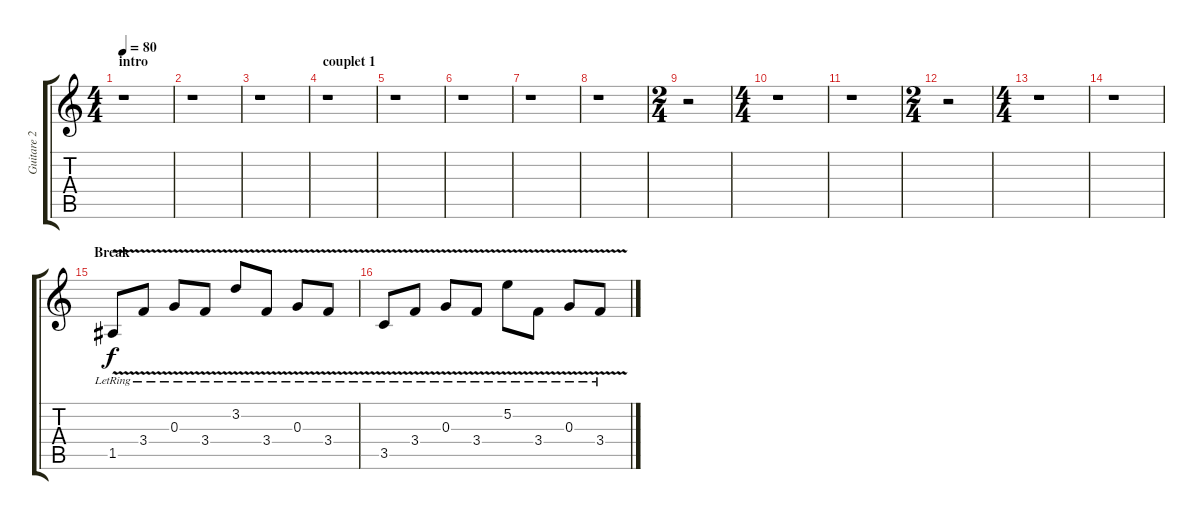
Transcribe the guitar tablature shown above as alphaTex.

\track ("Guitare 2" "Guitare 2") {instrument electricguitarjazz}
\staff {score tabs}
\tuning (E4 B3 G3 D3 A2 E2) {hide}
\ts (4 4)
\section ("" "intro")
\tempo 80
\clef g2
\ks c
r.1{dy f instrument electricguitarjazz} |
r.1 |
r.1 |
\section ("" "couplet 1")
r.1 |
r.1 |
r.1 |
r.1 |
r.1 |
\ts (2 4)
r.2 |
\ts (4 4)
r.1 |
r.1 |
\ts (2 4)
r.2 |
\ts (4 4)
r.1 |
r.1 |
\section ("" "Break")
1.5{v lr}.8 3.4{v lr}.8 0.3{v lr}.8 3.4{v lr}.8 3.2{v lr}.8 3.4{v lr}.8 0.3{v lr}.8 3.4{v lr}.8 |
3.5{v lr}.8 3.4{v lr}.8 0.3{v lr}.8 3.4{v lr}.8 5.2{v lr}.8 3.4{v lr}.8 0.3{v lr}.8 3.4{v lr}.8
